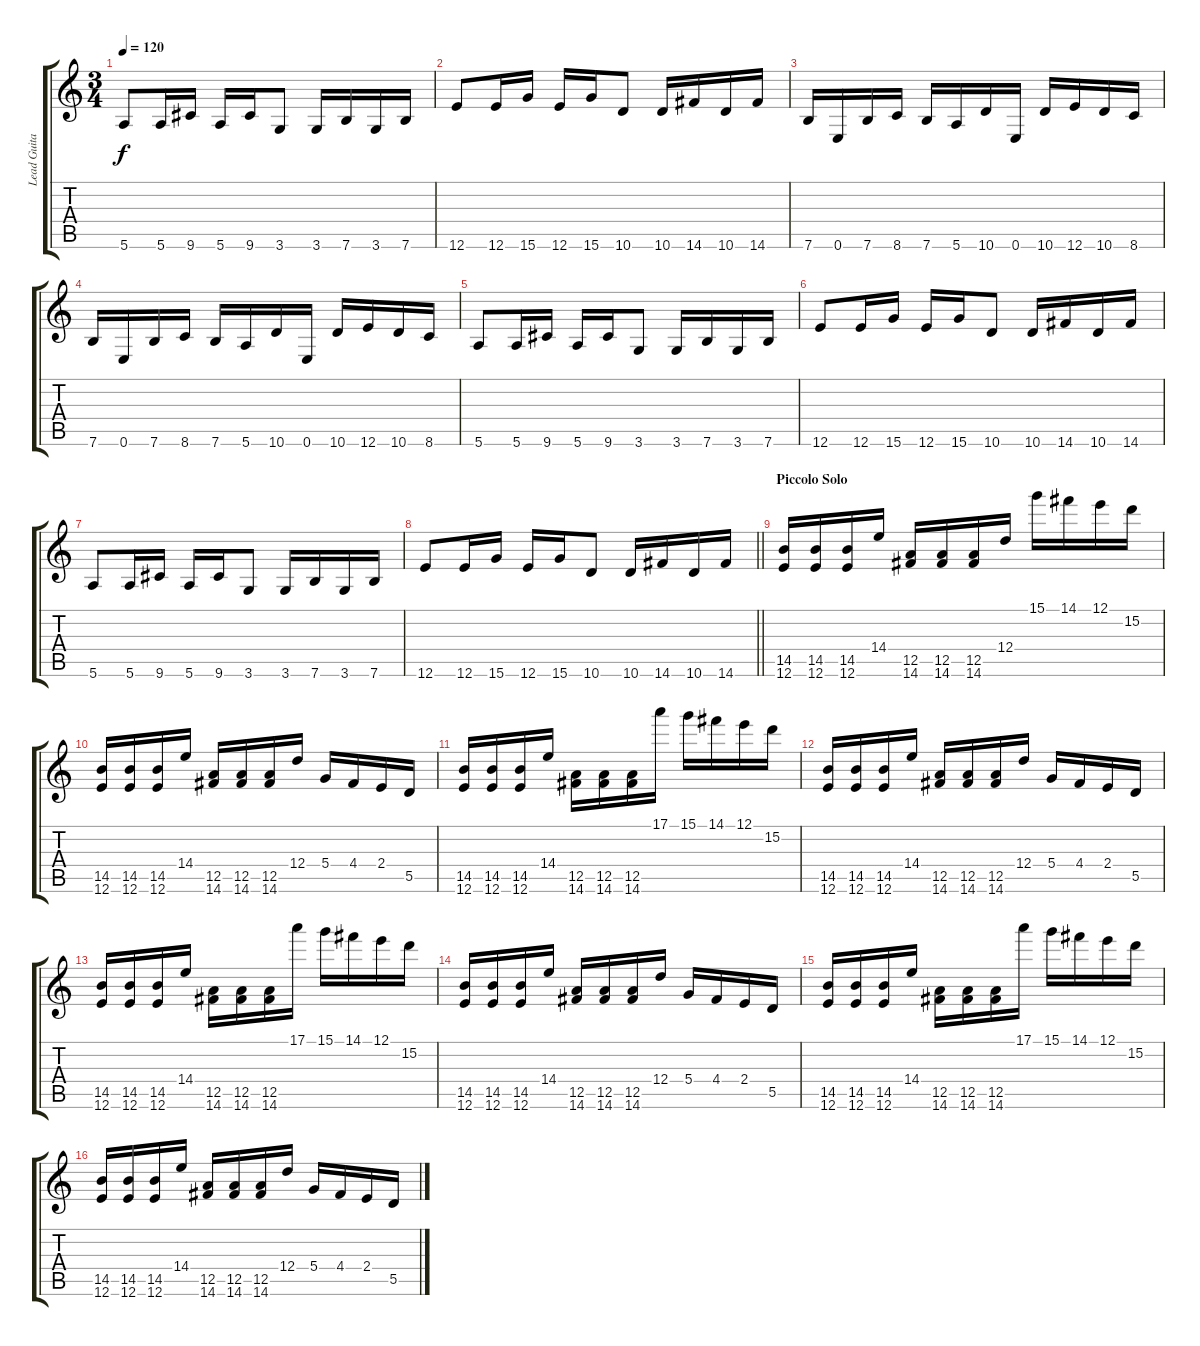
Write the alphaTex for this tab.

\track ("Lead Guitar" "Lead Guita") {instrument overdrivenguitar}
\staff {score tabs}
\tuning (E4 B3 G3 D3 A2 E2) {hide}
\ts (3 4)
\tempo 120
\clef g2
\ks c
5.6.8{dy f} 5.6.16 9.6.16 5.6.16 9.6.16 3.6.8 3.6.16 7.6.16 3.6.16 7.6.16 |
12.6.8 12.6.16 15.6.16 12.6.16 15.6.16 10.6.8 10.6.16 14.6.16 10.6.16 14.6.16 |
7.6.16 0.6.16 7.6.16 8.6.16 7.6.16 5.6.16 10.6.16 0.6.16 10.6.16 12.6.16 10.6.16 8.6.16 |
7.6.16 0.6.16 7.6.16 8.6.16 7.6.16 5.6.16 10.6.16 0.6.16 10.6.16 12.6.16 10.6.16 8.6.16 |
5.6.8 5.6.16 9.6.16 5.6.16 9.6.16 3.6.8 3.6.16 7.6.16 3.6.16 7.6.16 |
12.6.8 12.6.16 15.6.16 12.6.16 15.6.16 10.6.8 10.6.16 14.6.16 10.6.16 14.6.16 |
5.6.8 5.6.16 9.6.16 5.6.16 9.6.16 3.6.8 3.6.16 7.6.16 3.6.16 7.6.16 |
\barLineRight lightlight
12.6.8 12.6.16 15.6.16 12.6.16 15.6.16 10.6.8 10.6.16 14.6.16 10.6.16 14.6.16 |
\section ("" "Piccolo Solo")
(14.5 12.6).16 (14.5 12.6).16 (14.5 12.6).16 14.4.16 (12.5 14.6).16 (12.5 14.6).16 (12.5 14.6).16 12.4.16 15.1.16 14.1.16 12.1.16 15.2.16 |
(14.5 12.6).16 (14.5 12.6).16 (14.5 12.6).16 14.4.16 (12.5 14.6).16 (12.5 14.6).16 (12.5 14.6).16 12.4.16 5.4.16 4.4.16 2.4.16 5.5.16 |
(14.5 12.6).16 (14.5 12.6).16 (14.5 12.6).16 14.4.16 (12.5 14.6).16 (12.5 14.6).16 (12.5 14.6).16 17.1.16 15.1.16 14.1.16 12.1.16 15.2.16 |
(14.5 12.6).16 (14.5 12.6).16 (14.5 12.6).16 14.4.16 (12.5 14.6).16 (12.5 14.6).16 (12.5 14.6).16 12.4.16 5.4.16 4.4.16 2.4.16 5.5.16 |
(14.5 12.6).16 (14.5 12.6).16 (14.5 12.6).16 14.4.16 (12.5 14.6).16 (12.5 14.6).16 (12.5 14.6).16 17.1.16 15.1.16 14.1.16 12.1.16 15.2.16 |
(14.5 12.6).16 (14.5 12.6).16 (14.5 12.6).16 14.4.16 (12.5 14.6).16 (12.5 14.6).16 (12.5 14.6).16 12.4.16 5.4.16 4.4.16 2.4.16 5.5.16 |
(14.5 12.6).16 (14.5 12.6).16 (14.5 12.6).16 14.4.16 (12.5 14.6).16 (12.5 14.6).16 (12.5 14.6).16 17.1.16 15.1.16 14.1.16 12.1.16 15.2.16 |
(14.5 12.6).16 (14.5 12.6).16 (14.5 12.6).16 14.4.16 (12.5 14.6).16 (12.5 14.6).16 (12.5 14.6).16 12.4.16 5.4.16 4.4.16 2.4.16 5.5.16
